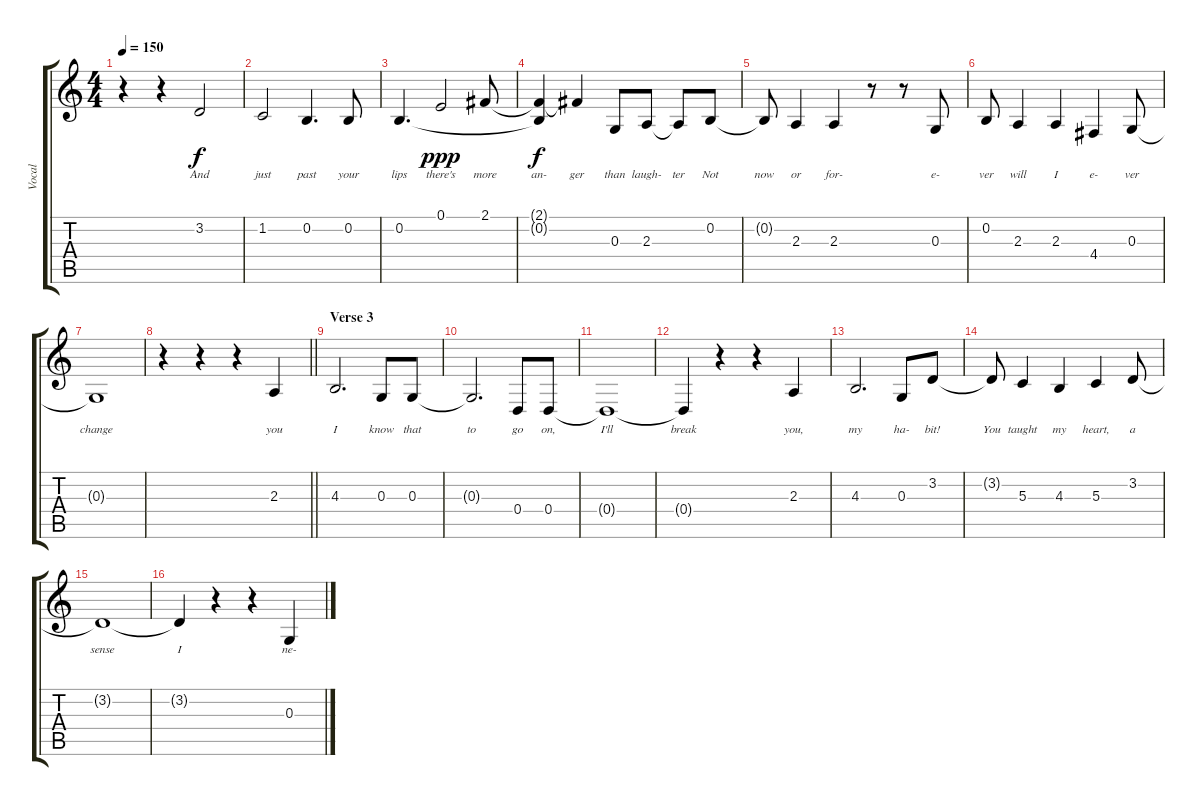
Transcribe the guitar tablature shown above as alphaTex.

\track ("Vocal" "Vocal") {instrument clarinet}
\staff {score tabs}
\tuning (E4 B3 G3 D3 A2 E2) {hide}
\ts (4 4)
\tempo 150
\clef g2
\ks c
r.4{dy f} r.4 3.2.2{lyrics (0 "And") lyrics (1 "") lyrics (2 "") lyrics (3 "") lyrics (4 "")} |
1.2.2{lyrics (0 "just") lyrics (1 "") lyrics (2 "") lyrics (3 "") lyrics (4 "")} 0.2.4{d lyrics (0 "past") lyrics (1 "") lyrics (2 "") lyrics (3 "") lyrics (4 "")} 0.2.8{lyrics (0 "your") lyrics (1 "") lyrics (2 "") lyrics (3 "") lyrics (4 "")} |
0.2.4{d lyrics (0 "lips") lyrics (1 "") lyrics (2 "") lyrics (3 "") lyrics (4 "")} 0.1.2{lyrics (0 "there's") lyrics (1 "") lyrics (2 "") lyrics (3 "") lyrics (4 "") dy ppp} 2.1.8{lyrics (0 "more") lyrics (1 "") lyrics (2 "") lyrics (3 "") lyrics (4 "")} |
(2.1{t} 0.2{t}).4{lyrics (0 "an-") lyrics (1 "") lyrics (2 "") lyrics (3 "") lyrics (4 "") dy f} 2.1{t}.4{lyrics (0 "ger") lyrics (1 "") lyrics (2 "") lyrics (3 "") lyrics (4 "")} 0.3.8{lyrics (0 "than") lyrics (1 "") lyrics (2 "") lyrics (3 "") lyrics (4 "")} 2.3.8{lyrics (0 "laugh-") lyrics (1 "") lyrics (2 "") lyrics (3 "") lyrics (4 "")} 2.3{t}.8{lyrics (0 "ter") lyrics (1 "") lyrics (2 "") lyrics (3 "") lyrics (4 "")} 0.2.8{lyrics (0 "Not") lyrics (1 "") lyrics (2 "") lyrics (3 "") lyrics (4 "")} |
0.2{t}.8{lyrics (0 "now") lyrics (1 "") lyrics (2 "") lyrics (3 "") lyrics (4 "")} 2.3.4{lyrics (0 "or") lyrics (1 "") lyrics (2 "") lyrics (3 "") lyrics (4 "")} 2.3.4{lyrics (0 "for-") lyrics (1 "") lyrics (2 "") lyrics (3 "") lyrics (4 "")} r.8 r.8 0.3.8{lyrics (0 "e-") lyrics (1 "") lyrics (2 "") lyrics (3 "") lyrics (4 "")} |
0.2.8{lyrics (0 "ver") lyrics (1 "") lyrics (2 "") lyrics (3 "") lyrics (4 "")} 2.3.4{lyrics (0 "will") lyrics (1 "") lyrics (2 "") lyrics (3 "") lyrics (4 "")} 2.3.4{lyrics (0 "I") lyrics (1 "") lyrics (2 "") lyrics (3 "") lyrics (4 "")} 4.4.4{lyrics (0 "e-") lyrics (1 "") lyrics (2 "") lyrics (3 "") lyrics (4 "")} 0.3.8{lyrics (0 "ver") lyrics (1 "") lyrics (2 "") lyrics (3 "") lyrics (4 "")} |
0.3{t}.1{lyrics (0 "change") lyrics (1 "") lyrics (2 "") lyrics (3 "") lyrics (4 "")} |
\barLineRight lightlight
r.4 r.4 r.4 2.3.4{lyrics (0 "you") lyrics (1 "") lyrics (2 "") lyrics (3 "") lyrics (4 "")} |
\section ("" "Verse 3")
4.3.2{d lyrics (0 "I") lyrics (1 "") lyrics (2 "") lyrics (3 "") lyrics (4 "")} 0.3.8{lyrics (0 "know") lyrics (1 "") lyrics (2 "") lyrics (3 "") lyrics (4 "")} 0.3.8{lyrics (0 "that") lyrics (1 "") lyrics (2 "") lyrics (3 "") lyrics (4 "")} |
0.3{t}.2{d lyrics (0 "to") lyrics (1 "") lyrics (2 "") lyrics (3 "") lyrics (4 "")} 0.4.8{lyrics (0 "go") lyrics (1 "") lyrics (2 "") lyrics (3 "") lyrics (4 "")} 0.4.8{lyrics (0 "on,") lyrics (1 "") lyrics (2 "") lyrics (3 "") lyrics (4 "")} |
0.4{t}.1{lyrics (0 "I'll") lyrics (1 "") lyrics (2 "") lyrics (3 "") lyrics (4 "")} |
0.4{t}.4{lyrics (0 "break") lyrics (1 "") lyrics (2 "") lyrics (3 "") lyrics (4 "")} r.4 r.4 2.3.4{lyrics (0 "you,") lyrics (1 "") lyrics (2 "") lyrics (3 "") lyrics (4 "")} |
4.3.2{d lyrics (0 "my") lyrics (1 "") lyrics (2 "") lyrics (3 "") lyrics (4 "")} 0.3.8{lyrics (0 "ha-") lyrics (1 "") lyrics (2 "") lyrics (3 "") lyrics (4 "")} 3.2.8{lyrics (0 "bit!") lyrics (1 "") lyrics (2 "") lyrics (3 "") lyrics (4 "")} |
3.2{t}.8{lyrics (0 "You") lyrics (1 "") lyrics (2 "") lyrics (3 "") lyrics (4 "")} 5.3.4{lyrics (0 "taught") lyrics (1 "") lyrics (2 "") lyrics (3 "") lyrics (4 "")} 4.3.4{lyrics (0 "my") lyrics (1 "") lyrics (2 "") lyrics (3 "") lyrics (4 "")} 5.3.4{lyrics (0 "heart,") lyrics (1 "") lyrics (2 "") lyrics (3 "") lyrics (4 "")} 3.2.8{lyrics (0 "a") lyrics (1 "") lyrics (2 "") lyrics (3 "") lyrics (4 "")} |
3.2{t}.1{lyrics (0 "sense") lyrics (1 "") lyrics (2 "") lyrics (3 "") lyrics (4 "")} |
3.2{t}.4{lyrics (0 "I") lyrics (1 "") lyrics (2 "") lyrics (3 "") lyrics (4 "")} r.4 r.4 0.3.4{lyrics (0 "ne-") lyrics (1 "") lyrics (2 "") lyrics (3 "") lyrics (4 "")}
